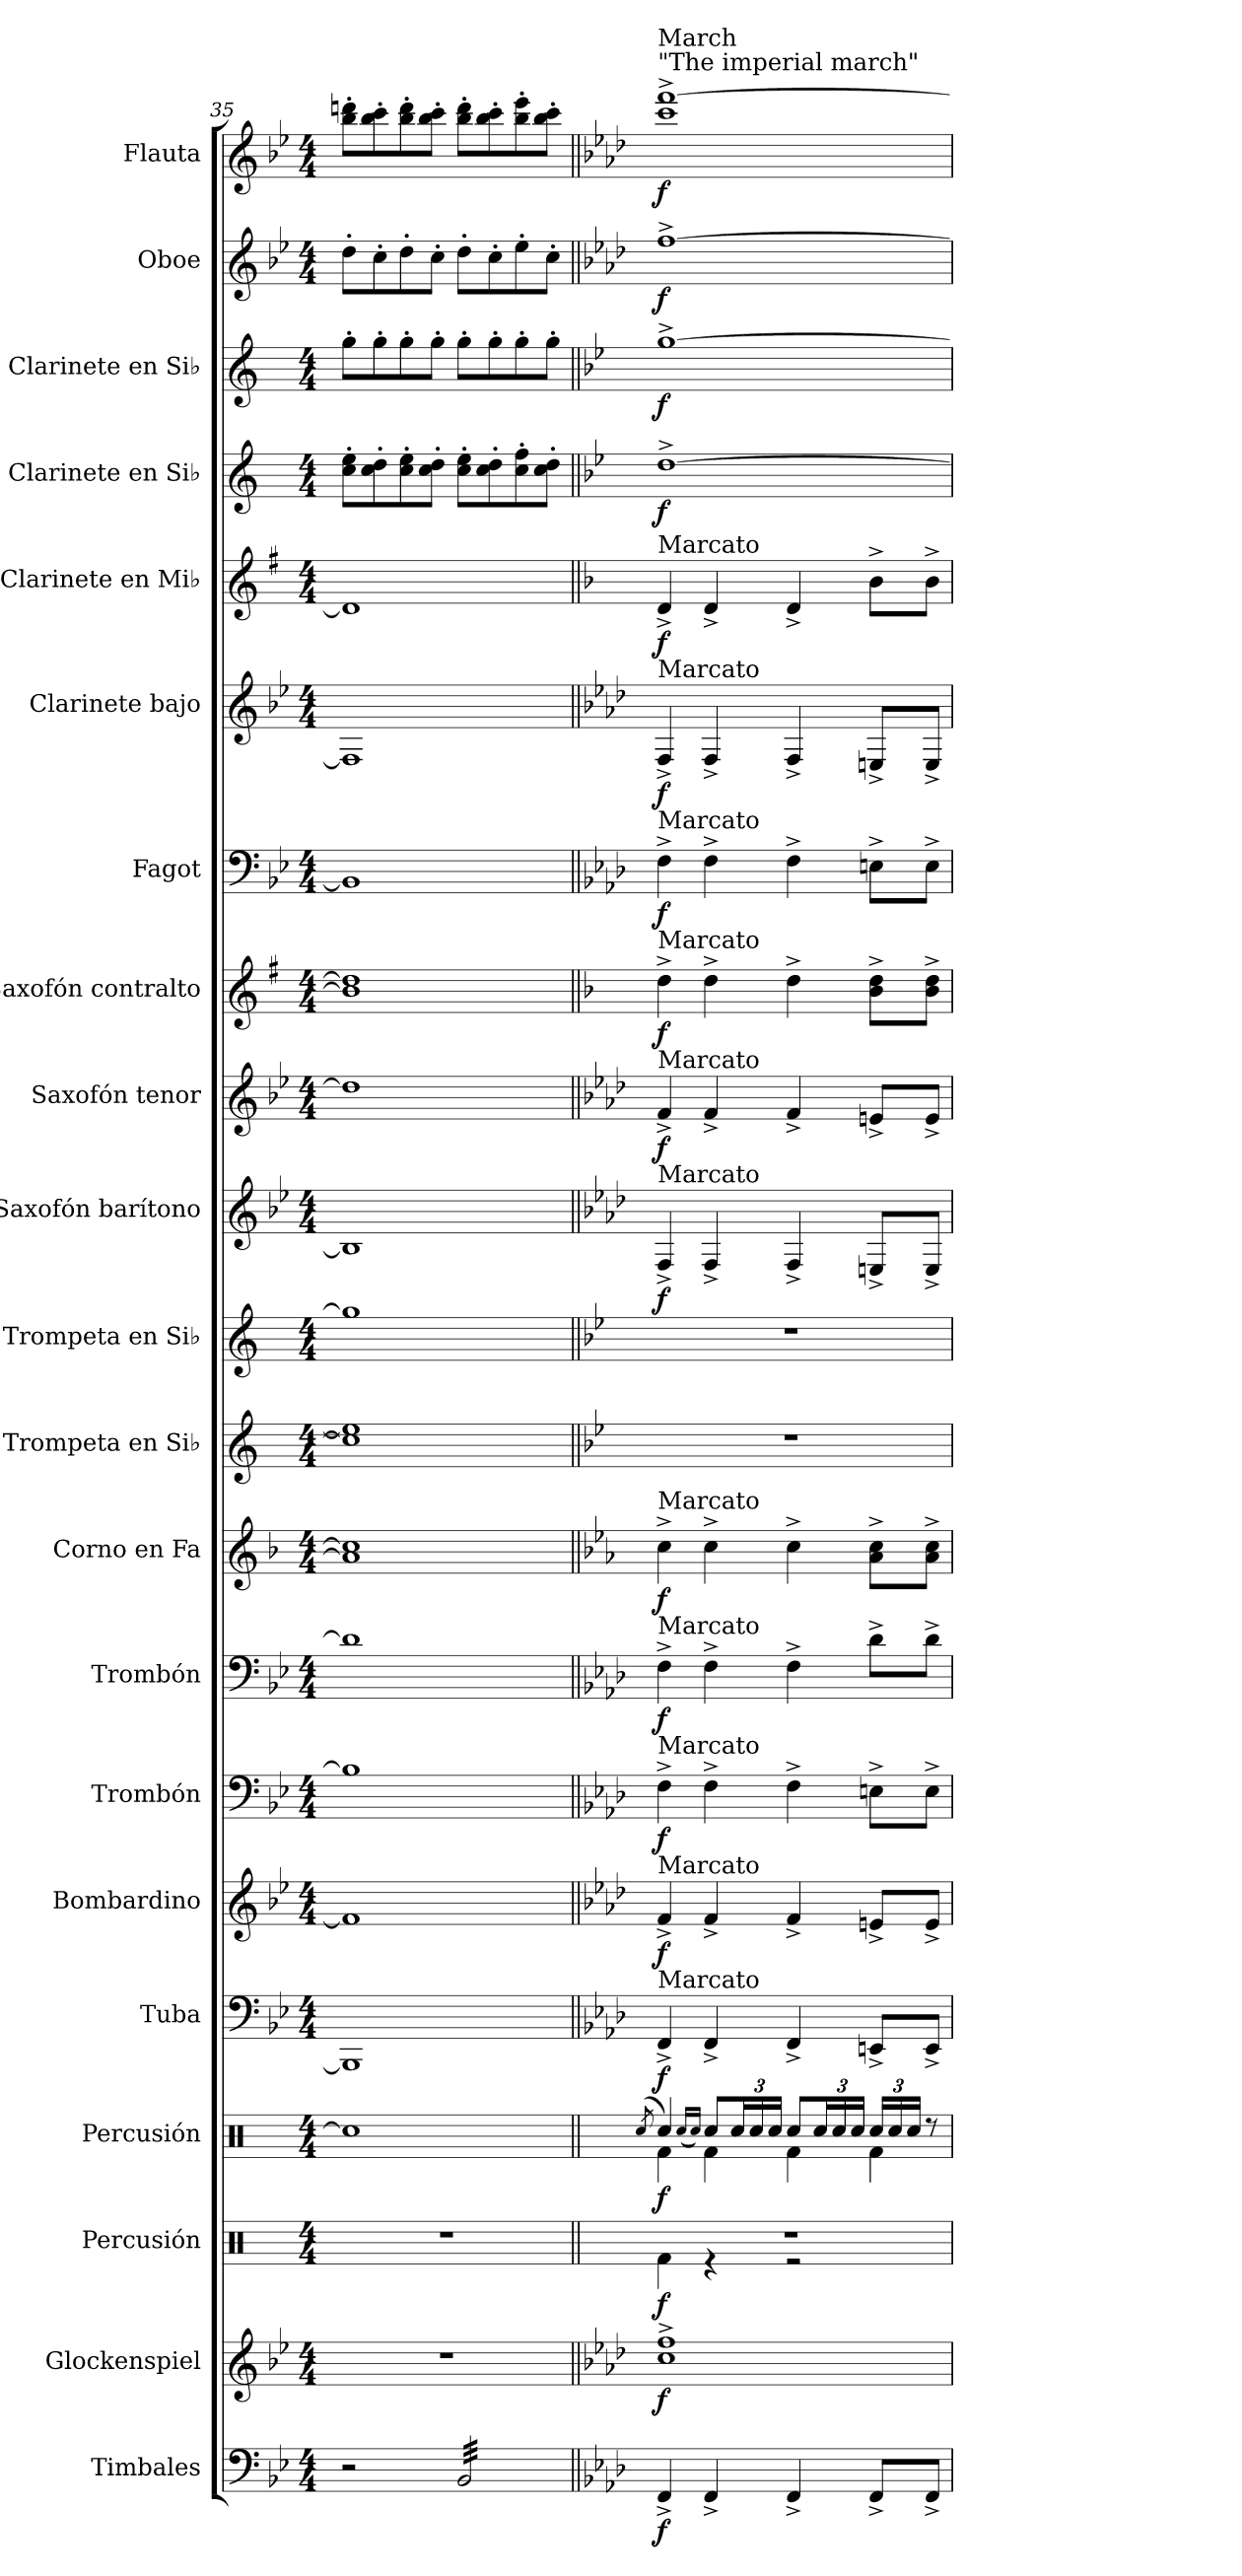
**kern	**dynam	**kern	**dynam	**kern	**dynam	**kern	**dynam	**kern	**dynam	**kern	**dynam	**kern	**dynam	**kern	**dynam	**kern	**dynam	**kern	**kern	**kern	**dynam	**kern	**dynam	**kern	**dynam	**kern	**dynam	**kern	**dynam	**kern	**dynam	**kern	**dynam	**kern	**dynam	**kern	**dynam	**kern	**dynam
*part21	*part21	*part20	*part20	*part19	*part19	*part18	*part18	*part17	*part17	*part16	*part16	*part15	*part15	*part14	*part14	*part13	*part13	*part12	*part11	*part10	*part10	*part9	*part9	*part8	*part8	*part7	*part7	*part6	*part6	*part5	*part5	*part4	*part4	*part3	*part3	*part2	*part2	*part1	*part1
*staff21	*staff21	*staff20	*staff20	*staff19	*staff19	*staff18	*staff18	*staff17	*staff17	*staff16	*staff16	*staff15	*staff15	*staff14	*staff14	*staff13	*staff13	*staff12	*staff11	*staff10	*staff10	*staff9	*staff9	*staff8	*staff8	*staff7	*staff7	*staff6	*staff6	*staff5	*staff5	*staff4	*staff4	*staff3	*staff3	*staff2	*staff2	*staff1	*staff1
*I"Timbales	*	*I"Glockenspiel	*	*I"Percusión	*	*I"Percusión	*	*I"Tuba	*	*I"Bombardino	*	*I"Trombón	*	*I"Trombón	*	*I"Corno en Fa	*	*I"Trompeta en Si♭	*I"Trompeta en Si♭	*I"Saxofón barítono	*	*I"Saxofón tenor	*	*I"Saxofón contralto	*	*I"Fagot	*	*I"Clarinete bajo	*	*I"Clarinete en Mi♭	*	*I"Clarinete en Si♭	*	*I"Clarinete en Si♭	*	*I"Oboe	*	*I"Flauta	*
*I'Timb.	*	*I'Glock.	*	*I'Perc.	*	*I'Perc.	*	*I'Tba.	*	*I'Bo.	*	*I'Tbn.	*	*I'Tbn.	*	*I'Cor. Fa	*	*I'Tpt. Si♭	*I'Tpt. Si♭	*I'Sax. Bar.	*	*I'Sax. T.	*	*I'Sax. Ctrl.	*	*I'Fag.	*	*I'Cl. B.	*	*I'Cl. Mi♭	*	*I'Cl. Si♭	*	*I'Cl. Si♭	*	*I'Ob.	*	*I'Fl.	*
*clefF4	*	*clefG2	*	*clefX	*	*clefX	*	*clefF4	*	*clefG2	*	*clefF4	*	*clefF4	*	*clefG2	*	*clefG2	*clefG2	*clefG2	*	*clefG2	*	*clefG2	*	*clefF4	*	*clefG2	*	*clefG2	*	*clefG2	*	*clefG2	*	*clefG2	*	*clefG2	*
*	*	*ITrd-14c-24	*	*	*	*	*	*	*	*ITrd8c14	*	*	*	*	*	*ITrd4c7	*	*ITrd1c2	*ITrd1c2	*ITrd12c21	*	*ITrd8c14	*	*ITrd5c9	*	*	*	*ITrd8c14	*	*ITrd-2c-3	*	*ITrd1c2	*	*ITrd1c2	*	*	*	*	*
*k[b-e-]	*	*k[b-e-]	*	*k[]	*	*k[]	*	*k[b-e-]	*	*k[b-e-]	*	*k[b-e-]	*	*k[b-e-]	*	*k[b-e-]	*	*k[b-e-]	*k[b-e-]	*k[b-e-]	*	*k[b-e-]	*	*k[b-e-]	*	*k[b-e-]	*	*k[b-e-]	*	*k[b-e-]	*	*k[b-e-]	*	*k[b-e-]	*	*k[b-e-]	*	*k[b-e-]	*
*M4/4	*	*M4/4	*	*M4/4	*	*M4/4	*	*M4/4	*	*M4/4	*	*M4/4	*	*M4/4	*	*M4/4	*	*M4/4	*M4/4	*M4/4	*	*M4/4	*	*M4/4	*	*M4/4	*	*M4/4	*	*M4/4	*	*M4/4	*	*M4/4	*	*M4/4	*	*M4/4	*
=35	=35	=35	=35	=35	=35	=35	=35	=35	=35	=35	=35	=35	=35	=35	=35	=35	=35	=35	=35	=35	=35	=35	=35	=35	=35	=35	=35	=35	=35	=35	=35	=35	=35	=35	=35	=35	=35	=35	=35
*	*	*	*	*	*	*	*	*	*	*	*	*	*	*	*	*	*	*^	*	*	*	*	*	*	*	*	*	*	*	*	*	*	*	*	*	*	*	*	*
2r	.	1r	.	1r	.	1Rcc]	.	1BBB-]	.	1F]	.	1B-]	.	1d]	.	1d] 1f]	.	1dd]	1b-]	1ff]	1BB-]	.	1d]	.	1d] 1f]	.	1BB-]	.	1FF]	.	1f]	.	8b-\' 8dd\'L	.	8ff'\L	.	8dd'\L	.	8bb-\' 8dddn\'L	.
.	.	.	.	.	.	.	.	.	.	.	.	.	.	.	.	.	.	.	.	.	.	.	.	.	.	.	.	.	.	.	.	.	8b-\' 8cc\'	.	8ff'\	.	8cc'\	.	8bb-\' 8ccc\'	.
.	.	.	.	.	.	.	.	.	.	.	.	.	.	.	.	.	.	.	.	.	.	.	.	.	.	.	.	.	.	.	.	.	8b-\' 8dd\'	.	8ff'\	.	8dd'\	.	8bb-\' 8ddd\'	.
.	.	.	.	.	.	.	.	.	.	.	.	.	.	.	.	.	.	.	.	.	.	.	.	.	.	.	.	.	.	.	.	.	8b-\' 8cc\'J	.	8ff'\J	.	8cc'\J	.	8bb-\' 8ccc\'J	.
*tremolo	*	*	*	*	*	*	*	*	*	*	*	*	*	*	*	*	*	*	*	*	*	*	*	*	*	*	*	*	*	*	*	*	*	*	*	*	*	*	*	*
(<32BB-/LLL	.	.	.	.	.	.	.	.	.	.	.	.	.	.	.	.	.	.	.	.	.	.	.	.	.	.	.	.	.	.	.	.	8b-\' 8dd\'L	.	8ff'\L	.	8dd'\L	.	8bb-\' 8ddd\'L	.
(<32BB-/	.	.	.	.	.	.	.	.	.	.	.	.	.	.	.	.	.	.	.	.	.	.	.	.	.	.	.	.	.	.	.	.	.	.	.	.	.	.	.	.
(<32BB-/	.	.	.	.	.	.	.	.	.	.	.	.	.	.	.	.	.	.	.	.	.	.	.	.	.	.	.	.	.	.	.	.	.	.	.	.	.	.	.	.
(<32BB-/	.	.	.	.	.	.	.	.	.	.	.	.	.	.	.	.	.	.	.	.	.	.	.	.	.	.	.	.	.	.	.	.	.	.	.	.	.	.	.	.
(<32BB-/	.	.	.	.	.	.	.	.	.	.	.	.	.	.	.	.	.	.	.	.	.	.	.	.	.	.	.	.	.	.	.	.	8b-\' 8cc\'	.	8ff'\	.	8cc'\	.	8bb-\' 8ccc\'	.
(<32BB-/	.	.	.	.	.	.	.	.	.	.	.	.	.	.	.	.	.	.	.	.	.	.	.	.	.	.	.	.	.	.	.	.	.	.	.	.	.	.	.	.
(<32BB-/	.	.	.	.	.	.	.	.	.	.	.	.	.	.	.	.	.	.	.	.	.	.	.	.	.	.	.	.	.	.	.	.	.	.	.	.	.	.	.	.
(<32BB-/	.	.	.	.	.	.	.	.	.	.	.	.	.	.	.	.	.	.	.	.	.	.	.	.	.	.	.	.	.	.	.	.	.	.	.	.	.	.	.	.
(<32BB-/	.	.	.	.	.	.	.	.	.	.	.	.	.	.	.	.	.	.	.	.	.	.	.	.	.	.	.	.	.	.	.	.	8b-\' 8ee-\'	.	8ff'\	.	8ee-'\	.	8bb-\' 8eee-\'	.
(<32BB-/	.	.	.	.	.	.	.	.	.	.	.	.	.	.	.	.	.	.	.	.	.	.	.	.	.	.	.	.	.	.	.	.	.	.	.	.	.	.	.	.
(<32BB-/	.	.	.	.	.	.	.	.	.	.	.	.	.	.	.	.	.	.	.	.	.	.	.	.	.	.	.	.	.	.	.	.	.	.	.	.	.	.	.	.
(<32BB-/	.	.	.	.	.	.	.	.	.	.	.	.	.	.	.	.	.	.	.	.	.	.	.	.	.	.	.	.	.	.	.	.	.	.	.	.	.	.	.	.
(<32BB-/	.	.	.	.	.	.	.	.	.	.	.	.	.	.	.	.	.	.	.	.	.	.	.	.	.	.	.	.	.	.	.	.	8b-\' 8cc\'J	.	8ff'\J	.	8cc'\J	.	8bb-\' 8ccc\'J	.
(<32BB-/	.	.	.	.	.	.	.	.	.	.	.	.	.	.	.	.	.	.	.	.	.	.	.	.	.	.	.	.	.	.	.	.	.	.	.	.	.	.	.	.
(<32BB-/	.	.	.	.	.	.	.	.	.	.	.	.	.	.	.	.	.	.	.	.	.	.	.	.	.	.	.	.	.	.	.	.	.	.	.	.	.	.	.	.
32BB-/JJJ	.	.	.	.	.	.	.	.	.	.	.	.	.	.	.	.	.	.	.	.	.	.	.	.	.	.	.	.	.	.	.	.	.	.	.	.	.	.	.	.
*Xtremolo	*	*	*	*	*	*	*	*	*	*	*	*	*	*	*	*	*	*	*	*	*	*	*	*	*	*	*	*	*	*	*	*	*	*	*	*	*	*	*	*
*	*	*	*	*	*	*	*	*	*	*	*	*	*	*	*	*	*	*v	*v	*	*	*	*	*	*	*	*	*	*	*	*	*	*	*	*	*	*	*	*	*
!!LO:PB:g=z
=36||	=36||	=36||	=36||	=36||	=36||	=36||	=36||	=36||	=36||	=36||	=36||	=36||	=36||	=36||	=36||	=36||	=36||	=36||	=36||	=36||	=36||	=36||	=36||	=36||	=36||	=36||	=36||	=36||	=36||	=36||	=36||	=36||	=36||	=36||	=36||	=36||	=36||	=36||	=36||
*k[b-e-a-d-]	*	*k[b-e-a-d-]	*	*	*	*	*	*k[b-e-a-d-]	*	*k[b-e-a-d-]	*	*k[b-e-a-d-]	*	*k[b-e-a-d-]	*	*k[b-e-a-d-]	*	*k[b-e-a-d-]	*k[b-e-a-d-]	*k[b-e-a-d-]	*	*k[b-e-a-d-]	*	*k[b-e-a-d-]	*	*k[b-e-a-d-]	*	*k[b-e-a-d-]	*	*k[b-e-a-d-]	*	*k[b-e-a-d-]	*	*k[b-e-a-d-]	*	*k[b-e-a-d-]	*	*k[b-e-a-d-]	*
*	*	*	*	*	*	*	*	*	*	*	*	*	*	*	*	*	*	*	*	*	*	*	*	*	*	*	*	*	*	*	*	*	*	*	*	*	*	*MM112	*
.	.	.	.	.	.	(<8qRcc/	.	.	.	.	.	.	.	.	.	.	.	.	.	.	.	.	.	.	.	.	.	.	.	.	.	.	.	.	.	.	.	.	.
*	*	*	*	*^	*	*^	*	*	*	*	*	*	*	*	*	*	*	*	*	*	*	*	*	*	*	*	*	*	*	*	*	*	*	*	*	*	*	*	*
!	!	!	!	!	!	!	!	!	!	!	!	!	!	!	!	!	!	!	!	!	!	!	!	!	!	!	!	!	!	!	!	!	!	!	!	!	!	!	!	!LO:TX:a:t="The imperial march"	!
!	!	!	!	!	!	!	!	!	!	!	!	!	!	!	!	!	!	!	!	!	!	!	!	!	!	!	!	!	!	!	!	!	!	!	!	!	!	!	!	!LO:TX:a:t=March	!
!	!	!	!	!	!	!	!	!	!	!	!	!	!	!	!	!	!	!	!	!	!	!	!	!	!	!	!	!	!	!	!	!LO:TX:a:t=Marcato	!	!	!	!	!	!	!	!	!
!	!	!	!	!	!	!	!	!	!	!	!	!	!	!	!	!	!	!	!	!	!	!	!	!	!	!	!	!	!	!LO:TX:a:t=Marcato	!	!	!	!	!	!	!	!	!	!	!
!	!	!	!	!	!	!	!	!	!	!	!	!	!	!	!	!	!	!	!	!	!	!	!	!	!	!	!	!LO:TX:a:t=Marcato	!	!	!	!	!	!	!	!	!	!	!	!	!
!	!	!	!	!	!	!	!	!	!	!	!	!	!	!	!	!	!	!	!	!	!	!	!	!	!	!LO:TX:a:t=Marcato	!	!	!	!	!	!	!	!	!	!	!	!	!	!	!
!	!	!	!	!	!	!	!	!	!	!	!	!	!	!	!	!	!	!	!	!	!	!	!	!LO:TX:a:t=Marcato	!	!	!	!	!	!	!	!	!	!	!	!	!	!	!	!	!
!	!	!	!	!	!	!	!	!	!	!	!	!	!	!	!	!	!	!	!	!	!	!LO:TX:a:t=Marcato	!	!	!	!	!	!	!	!	!	!	!	!	!	!	!	!	!	!	!
!	!	!	!	!	!	!	!	!	!	!	!	!	!	!	!	!	!	!LO:TX:a:t=Marcato	!	!	!	!	!	!	!	!	!	!	!	!	!	!	!	!	!	!	!	!	!	!	!
!	!	!	!	!	!	!	!	!	!	!	!	!	!	!	!	!LO:TX:a:t=Marcato	!	!	!	!	!	!	!	!	!	!	!	!	!	!	!	!	!	!	!	!	!	!	!	!	!
!	!	!	!	!	!	!	!	!	!	!	!	!	!	!LO:TX:a:t=Marcato	!	!	!	!	!	!	!	!	!	!	!	!	!	!	!	!	!	!	!	!	!	!	!	!	!	!	!
!	!	!	!	!	!	!	!	!	!	!	!	!LO:TX:a:t=Marcato	!	!	!	!	!	!	!	!	!	!	!	!	!	!	!	!	!	!	!	!	!	!	!	!	!	!	!	!	!
!	!	!	!	!	!	!	!	!	!	!LO:TX:a:t=Marcato	!	!	!	!	!	!	!	!	!	!	!	!	!	!	!	!	!	!	!	!	!	!	!	!	!	!	!	!	!	!	!
!	!LO:DY:b	!	!LO:DY:b	!	!	!LO:DY:b	!	!	!LO:DY:b	!	!LO:DY:b	!	!LO:DY:b	!	!LO:DY:b	!	!LO:DY:b	!	!LO:DY:b	!	!	!	!LO:DY:b	!	!LO:DY:b	!	!LO:DY:b	!	!LO:DY:b	!	!LO:DY:b	!	!LO:DY:b	!	!LO:DY:b	!	!LO:DY:b	!	!LO:DY:b	!	!LO:DY:b
4FF^/)	f	1cccc^ 1ffff^	f	1r	4Rf\	f	4Rcc/)	4Rf\	f	4FF^/	f	4F^/	f	4F^\	f	4F^\	f	4f^\	f	1r	1r	4FF^/	f	4F^/	f	4f^\	f	4F^\	f	4FF^/	f	4f^/	f	[1cc^	f	[1ff^	f	[1ff^	f	1ccc^ [1fff^	f
.	.	.	.	.	.	.	(<16qRcc/LL	.	.	.	.	.	.	.	.	.	.	.	.	.	.	.	.	.	.	.	.	.	.	.	.	.	.	.	.	.	.	.	.	.	.
.	.	.	.	.	.	.	16qRcc/JJ)	.	.	.	.	.	.	.	.	.	.	.	.	.	.	.	.	.	.	.	.	.	.	.	.	.	.	.	.	.	.	.	.	.	.
4FF^/	.	.	.	.	4r	.	8Rcc/L	4Rf\	.	4FF^/	.	4F^/	.	4F^\	.	4F^\	.	4f^\	.	.	.	4FF^/	.	4F^/	.	4f^\	.	4F^\	.	4FF^/	.	4f^/	.	.	.	.	.	.	.	.	.
*	*	*	*	*	*	*	*Xbrackettup	*	*	*	*	*	*	*	*	*	*	*	*	*	*	*	*	*	*	*	*	*	*	*	*	*	*	*	*	*	*	*	*	*	*
.	.	.	.	.	.	.	24Rcc/L	.	.	.	.	.	.	.	.	.	.	.	.	.	.	.	.	.	.	.	.	.	.	.	.	.	.	.	.	.	.	.	.	.	.
.	.	.	.	.	.	.	24Rcc/	.	.	.	.	.	.	.	.	.	.	.	.	.	.	.	.	.	.	.	.	.	.	.	.	.	.	.	.	.	.	.	.	.	.
.	.	.	.	.	.	.	24Rcc/JJ	.	.	.	.	.	.	.	.	.	.	.	.	.	.	.	.	.	.	.	.	.	.	.	.	.	.	.	.	.	.	.	.	.	.
4FF^/	.	.	.	.	2r	.	8Rcc/L	4Rf\	.	4FF^/	.	4F^/	.	4F^\	.	4F^\	.	4f^\	.	.	.	4FF^/	.	4F^/	.	4f^\	.	4F^\	.	4FF^/	.	4f^/	.	.	.	.	.	.	.	.	.
.	.	.	.	.	.	.	24Rcc/L	.	.	.	.	.	.	.	.	.	.	.	.	.	.	.	.	.	.	.	.	.	.	.	.	.	.	.	.	.	.	.	.	.	.
.	.	.	.	.	.	.	24Rcc/	.	.	.	.	.	.	.	.	.	.	.	.	.	.	.	.	.	.	.	.	.	.	.	.	.	.	.	.	.	.	.	.	.	.
.	.	.	.	.	.	.	24Rcc/JJ	.	.	.	.	.	.	.	.	.	.	.	.	.	.	.	.	.	.	.	.	.	.	.	.	.	.	.	.	.	.	.	.	.	.
8FF^/L	.	.	.	.	.	.	24Rcc/LL	4Rf\	.	8EEn^/L	.	8En^/L	.	8En^\L	.	8d-^\L	.	8d-\^ 8f\^L	.	.	.	8EEn^/L	.	8En^/L	.	8d-\^ 8f\^L	.	8En^\L	.	8EEn^/L	.	8dd-^\L	.	.	.	.	.	.	.	.	.
.	.	.	.	.	.	.	24Rcc/	.	.	.	.	.	.	.	.	.	.	.	.	.	.	.	.	.	.	.	.	.	.	.	.	.	.	.	.	.	.	.	.	.	.
.	.	.	.	.	.	.	24Rcc/JJ	.	.	.	.	.	.	.	.	.	.	.	.	.	.	.	.	.	.	.	.	.	.	.	.	.	.	.	.	.	.	.	.	.	.
8FF^/J	.	.	.	.	.	.	8r	.	.	8EE^/J	.	8E^/J	.	8E^\J	.	8d-^\J	.	8d-\^ 8f\^J	.	.	.	8EE^/J	.	8E^/J	.	8d-\^ 8f\^J	.	8E^\J	.	8EE^/J	.	8dd-^\J	.	.	.	.	.	.	.	.	.
*	*	*	*	*v	*v	*	*	*	*	*	*	*	*	*	*	*	*	*	*	*	*	*	*	*	*	*	*	*	*	*	*	*	*	*	*	*	*	*	*	*	*
*	*	*	*	*	*	*v	*v	*	*	*	*	*	*	*	*	*	*	*	*	*	*	*	*	*	*	*	*	*	*	*	*	*	*	*	*	*	*	*	*	*
=	=	=	=	=	=	=	=	=	=	=	=	=	=	=	=	=	=	=	=	=	=	=	=	=	=	=	=	=	=	=	=	=	=	=	=	=	=	=	=
*-	*-	*-	*-	*-	*-	*-	*-	*-	*-	*-	*-	*-	*-	*-	*-	*-	*-	*-	*-	*-	*-	*-	*-	*-	*-	*-	*-	*-	*-	*-	*-	*-	*-	*-	*-	*-	*-	*-	*-
